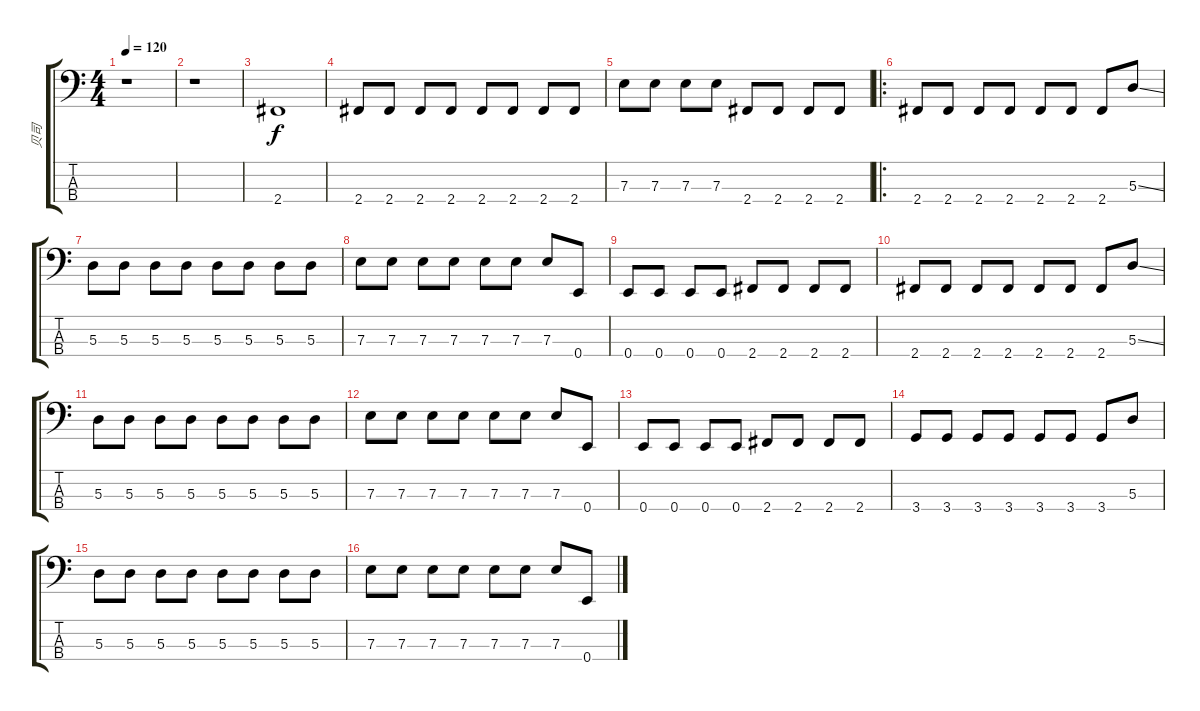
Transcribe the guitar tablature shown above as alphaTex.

\track ("贝司" "贝司") {instrument electricbassfinger}
\staff {score tabs}
\tuning (G2 D2 A1 E1) {hide}
\ts (4 4)
\tempo 120
\clef f4
\ks c
r.1{dy f instrument electricbassfinger} |
r.1 |
2.4.1 |
2.4.8 2.4.8 2.4.8 2.4.8 2.4.8 2.4.8 2.4.8 2.4.8 |
7.3.8 7.3.8 7.3.8 7.3.8 2.4.8 2.4.8 2.4.8 2.4.8 |
\ro
2.4.8 2.4.8 2.4.8 2.4.8 2.4.8 2.4.8 2.4.8 5.3{ss}.8 |
5.3.8 5.3.8 5.3.8 5.3.8 5.3.8 5.3.8 5.3.8 5.3.8 |
7.3.8 7.3.8 7.3.8 7.3.8 7.3.8 7.3.8 7.3.8 0.4.8 |
0.4.8 0.4.8 0.4.8 0.4.8 2.4.8 2.4.8 2.4.8 2.4.8 |
2.4.8 2.4.8 2.4.8 2.4.8 2.4.8 2.4.8 2.4.8 5.3{ss}.8 |
5.3.8 5.3.8 5.3.8 5.3.8 5.3.8 5.3.8 5.3.8 5.3.8 |
7.3.8 7.3.8 7.3.8 7.3.8 7.3.8 7.3.8 7.3.8 0.4.8 |
0.4.8 0.4.8 0.4.8 0.4.8 2.4.8 2.4.8 2.4.8 2.4.8 |
3.4.8 3.4.8 3.4.8 3.4.8 3.4.8 3.4.8 3.4.8 5.3.8 |
5.3.8 5.3.8 5.3.8 5.3.8 5.3.8 5.3.8 5.3.8 5.3.8 |
7.3.8 7.3.8 7.3.8 7.3.8 7.3.8 7.3.8 7.3.8 0.4.8
